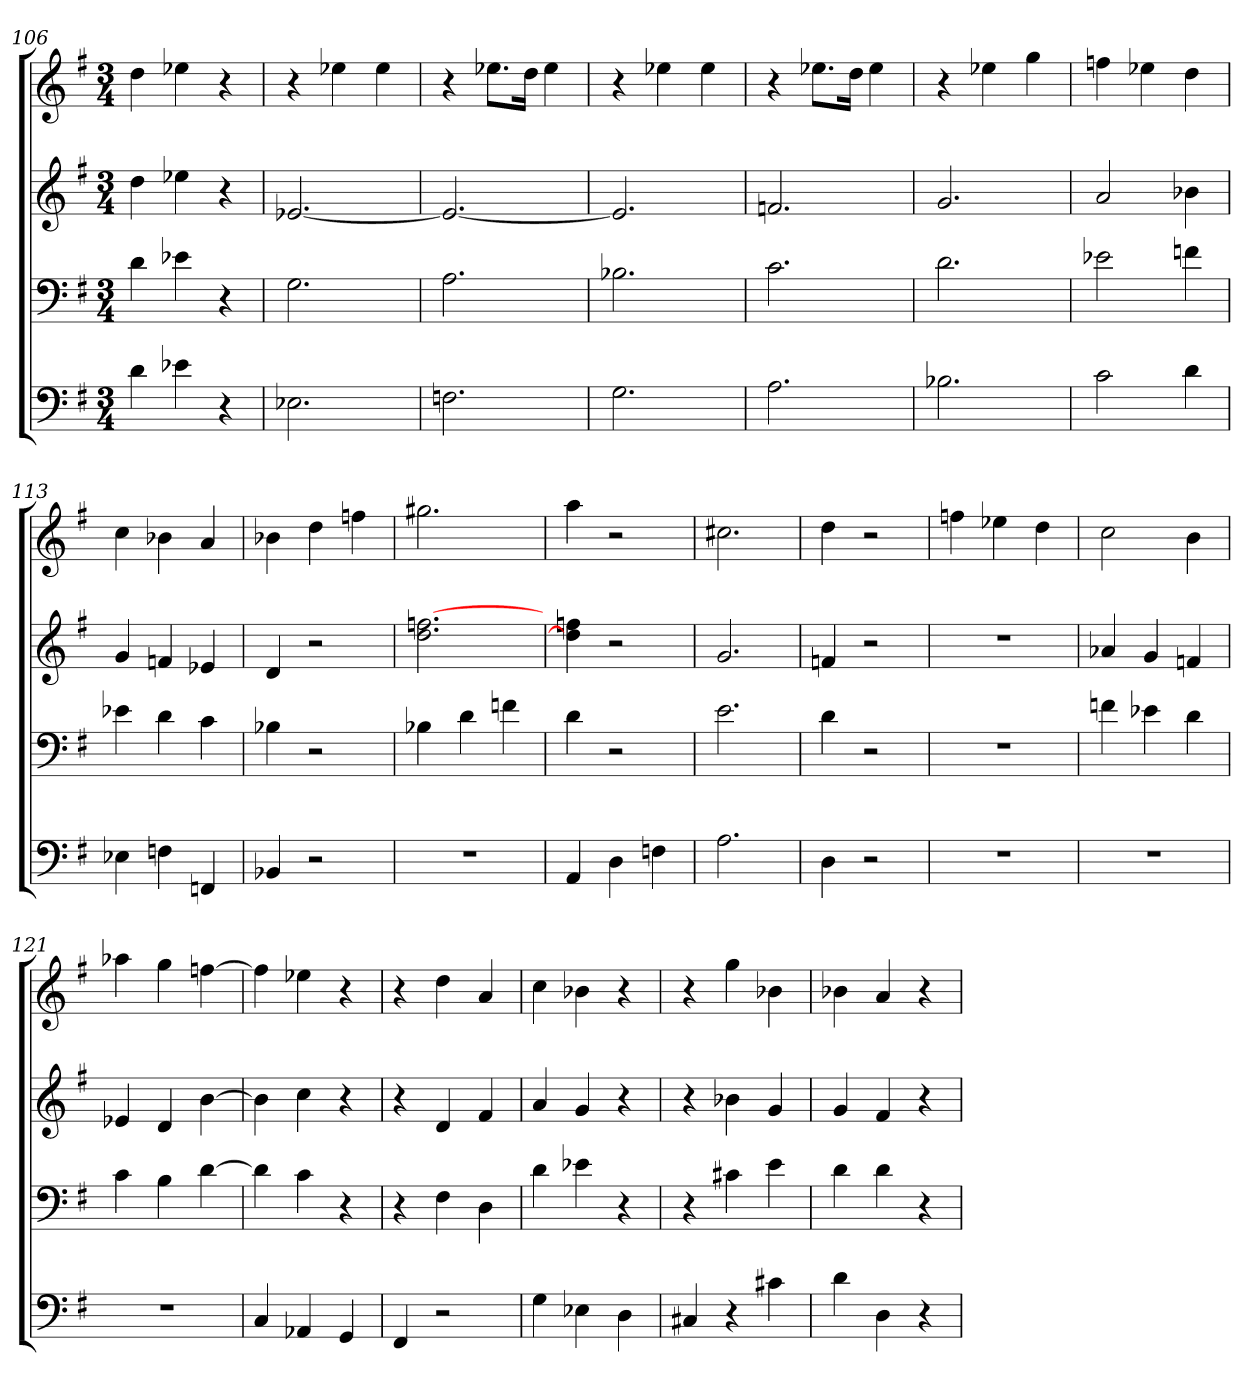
**kern	**kern	**kern	**kern
*part4	*part3	*part2	*part1
*staff4	*staff3	*staff2	*staff1
*k[f#]	*k[f#]	*k[f#]	*k[f#]
*G:	*G:	*G:	*G:
*M3/4	*M3/4	*M3/4	*M3/4
=106	=106	=106	=106
4d	4d	4dd	4dd
4e-X	4e-X	4ee-X	4ee-X
4r	4r	4r	4r
=107	=107	=107	=107
2.E-X	2.G	[2.e-X	4r
.	.	.	4ee-X
.	.	.	4ee-
=108	=108	=108	=108
2.Fn	2.A	2.e-_	4r
.	.	.	8.ee-XL
.	.	.	16ddJk
.	.	.	4ee-
=109	=109	=109	=109
2.G	2.B-X	2.e-]	4r
.	.	.	4ee-X
.	.	.	4ee-
=110	=110	=110	=110
2.A	2.c	2.fn	4r
.	.	.	8.ee-XL
.	.	.	16ddJk
.	.	.	4ee-
=111	=111	=111	=111
2.B-X	2.d	2.g	4r
.	.	.	4ee-X
.	.	.	4gg
=112	=112	=112	=112
2c	2e-X	2a	4ffn
.	.	.	4ee-X
4d	4fn	4b-X	4dd
=113	=113	=113	=113
4E-X	4e-X	4g	4cc
4Fn	4d	4fn	4b-X
4FFn	4c	4e-X	4a
=114	=114	=114	=114
4BB-X	4B-X	4d	4b-X
2r	2r	2r	4dd
.	.	.	4ffn
=115	=115	=115	=115
2.r	4B-X	2.dd [2.ffn	2.gg#X
.	4d	.	.
.	4fn	.	.
=116	=116	=116	=116
4AA	4d	4dd] 4ffn	4aa
4D	2r	2r	2r
4Fn	.	.	.
=117	=117	=117	=117
2.A	2.e	2.g	2.cc#X
=118	=118	=118	=118
4D	4d	4fn	4dd
2r	2r	2r	2r
=119	=119	=119	=119
2.r	2.r	2.r	4ffn
.	.	.	4ee-X
.	.	.	4dd
=120	=120	=120	=120
2.r	4fn	4a-X	2cc
.	4e-X	4g	.
.	4d	4fn	4b
=121	=121	=121	=121
2.r	4c	4e-X	4aa-X
.	4B	4d	4gg
.	[4d	[4b	[4ffn
=122	=122	=122	=122
4C	4d]	4b]	4ff]
4AA-X	4c	4cc	4ee-X
4GG	4r	4r	4r
=123	=123	=123	=123
4FF#	4r	4r	4r
2r	4F#	4d	4dd
.	4D	4f#	4a
=124	=124	=124	=124
4G	4d	4a	4cc
4E-X	4e-X	4g	4b-X
4D	4r	4r	4r
=125	=125	=125	=125
4C#X	4r	4r	4r
4r	4c#X	4b-X	4gg
4c#X	4e	4g	4b-X
=126	=126	=126	=126
4d	4d	4g	4b-X
4D	4d	4f#	4a
4r	4r	4r	4r
=	=	=	=
*-	*-	*-	*-
